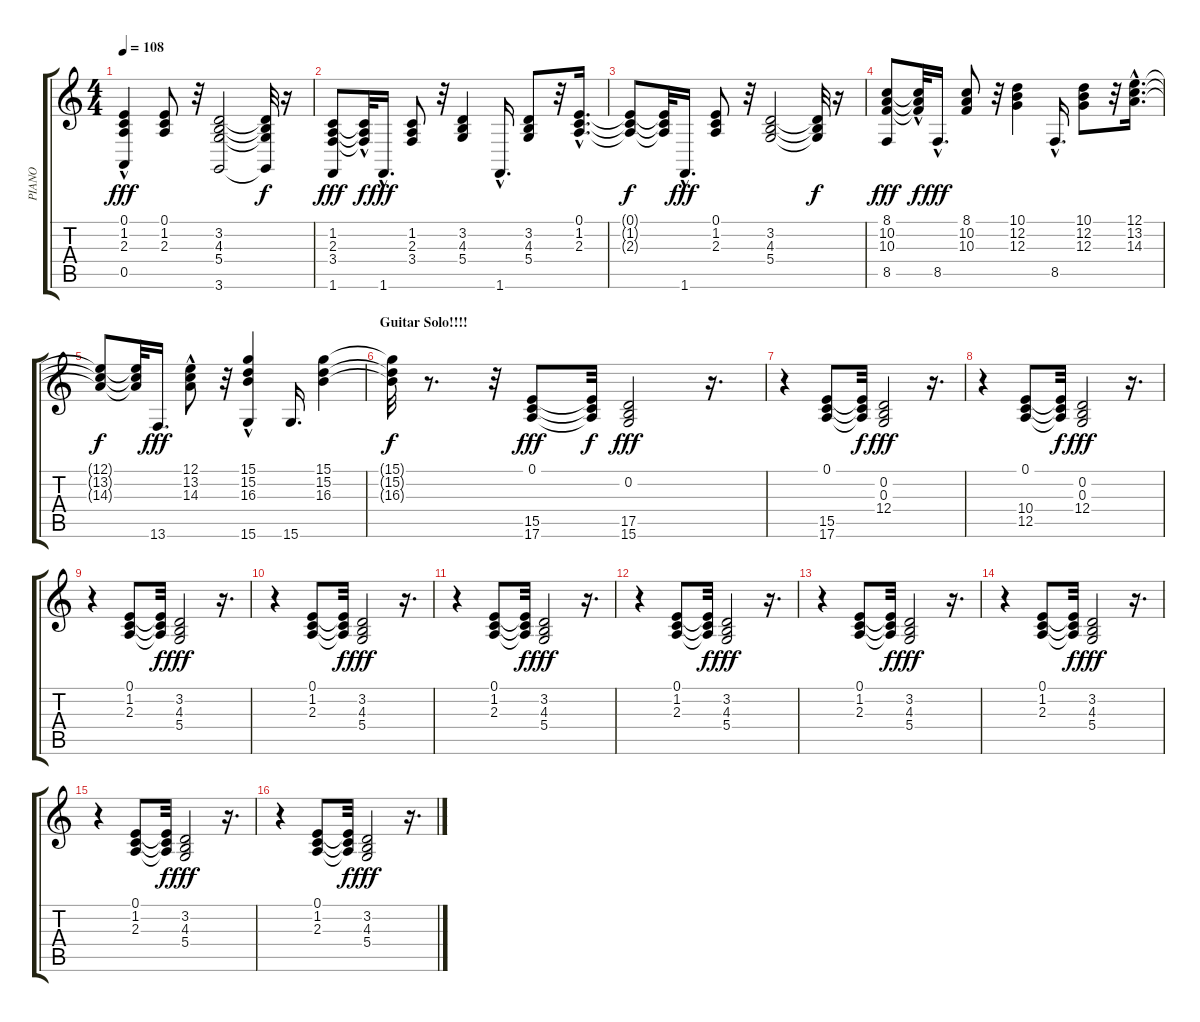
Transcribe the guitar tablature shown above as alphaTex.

\track ("PIANO" "PIANO") {instrument electricpiano1}
\staff {score tabs}
\tuning (E4 B3 G3 D3 A2 E2) {hide}
\ts (4 4)
\tempo 108
\clef g2
\ks c
(0.1 1.2 2.3 0.5{hac}).4{dy fff} (0.1 1.2 2.3).8 r.32 (3.2 4.3 5.4 3.6).2 (3.2{t} 4.3{t} 5.4{t} 3.6{t}).32{dy f} r.16 |
(1.2 2.3 3.4 1.6).8{dy fff} (1.2{hac t} 2.3{hac t} 3.4{hac t}).32{dy f} 1.6{hac}.16{d dy fff} (1.2 2.3 3.4).8 r.32 (3.2 4.3 5.4).4 1.6{hac}.16{d} (3.2 4.3 5.4).8 r.32 (0.1{hac} 1.2{hac} 2.3{hac}).16{d} |
(0.1{t} 1.2{t} 2.3{t}).8{dy f} (0.1{t} 1.2{t} 2.3{t}).32 1.6{hac}.16{d dy fff} (0.1 1.2 2.3).8 r.32 (3.2 4.3 5.4).2 (3.2{t} 4.3{t} 5.4{t}).32{dy f} r.16 |
(8.1 10.2 10.3 8.5).8{dy fff volume 8} (8.1{t} 10.2{hac t} 10.3{t}).32{dy f} 8.5{hac}.16{d dy fff} (8.1 10.2 10.3).8 r.32 (10.1 12.2 12.3).4 8.5{hac}.16{d} (10.1 12.2 12.3).8 r.32 (12.1{hac} 13.2{hac} 14.3{hac}).16{d} |
(12.1{t} 13.2{t} 14.3{t}).8{dy f} (12.1{t} 13.2{t} 14.3{t}).32 13.6.16{d dy fff} (12.1{hac} 13.2 14.3{hac}).8 r.32 (15.1 15.2 16.3 15.6{hac}).4 15.6.16{d} (15.1 15.2 16.3).4 |
\section ("" "Guitar Solo!!!!")
(15.1{t} 15.2{t} 16.3{t}).32{dy f} r.8{d} r.32 (0.1 15.5 17.6).8{dy fff volume 9} (0.1{t} 15.5{t} 17.6{t}).32{dy f} (0.2 17.5 15.6).2{dy fff} r.16{d} |
r.4 (0.1 15.5 17.6).8 (0.1{t} 15.5{t} 17.6{t}).32{dy f} (0.2 0.3 12.4).2{dy fff} r.16{d} |
r.4 (0.1 10.4 12.5).8 (0.1{t} 10.4{t} 12.5{t}).32{dy f} (0.2 0.3 12.4).2{dy fff} r.16{d} |
r.4 (0.1 1.2 2.3).8 (0.1{t} 1.2{t} 2.3{t}).32{dy f} (3.2 4.3 5.4).2{dy fff} r.16{d} |
r.4 (0.1 1.2 2.3).8 (0.1{t} 1.2{t} 2.3{t}).32{dy f} (3.2 4.3 5.4).2{dy fff} r.16{d} |
r.4 (0.1 1.2 2.3).8 (0.1{t} 1.2{t} 2.3{t}).32{dy f} (3.2 4.3 5.4).2{dy fff} r.16{d} |
r.4 (0.1 1.2 2.3).8 (0.1{t} 1.2{t} 2.3{t}).32{dy f} (3.2 4.3 5.4).2{dy fff} r.16{d} |
r.4 (0.1 1.2 2.3).8 (0.1{t} 1.2{t} 2.3{t}).32{dy f} (3.2 4.3 5.4).2{dy fff} r.16{d} |
r.4 (0.1 1.2 2.3).8 (0.1{t} 1.2{t} 2.3{t}).32{dy f} (3.2 4.3 5.4).2{dy fff} r.16{d} |
r.4 (0.1 1.2 2.3).8 (0.1{t} 1.2{t} 2.3{t}).32{dy f} (3.2 4.3 5.4).2{dy fff} r.16{d} |
r.4 (0.1 1.2 2.3).8 (0.1{t} 1.2{t} 2.3{t}).32{dy f} (3.2 4.3 5.4).2{dy fff} r.16{d}
